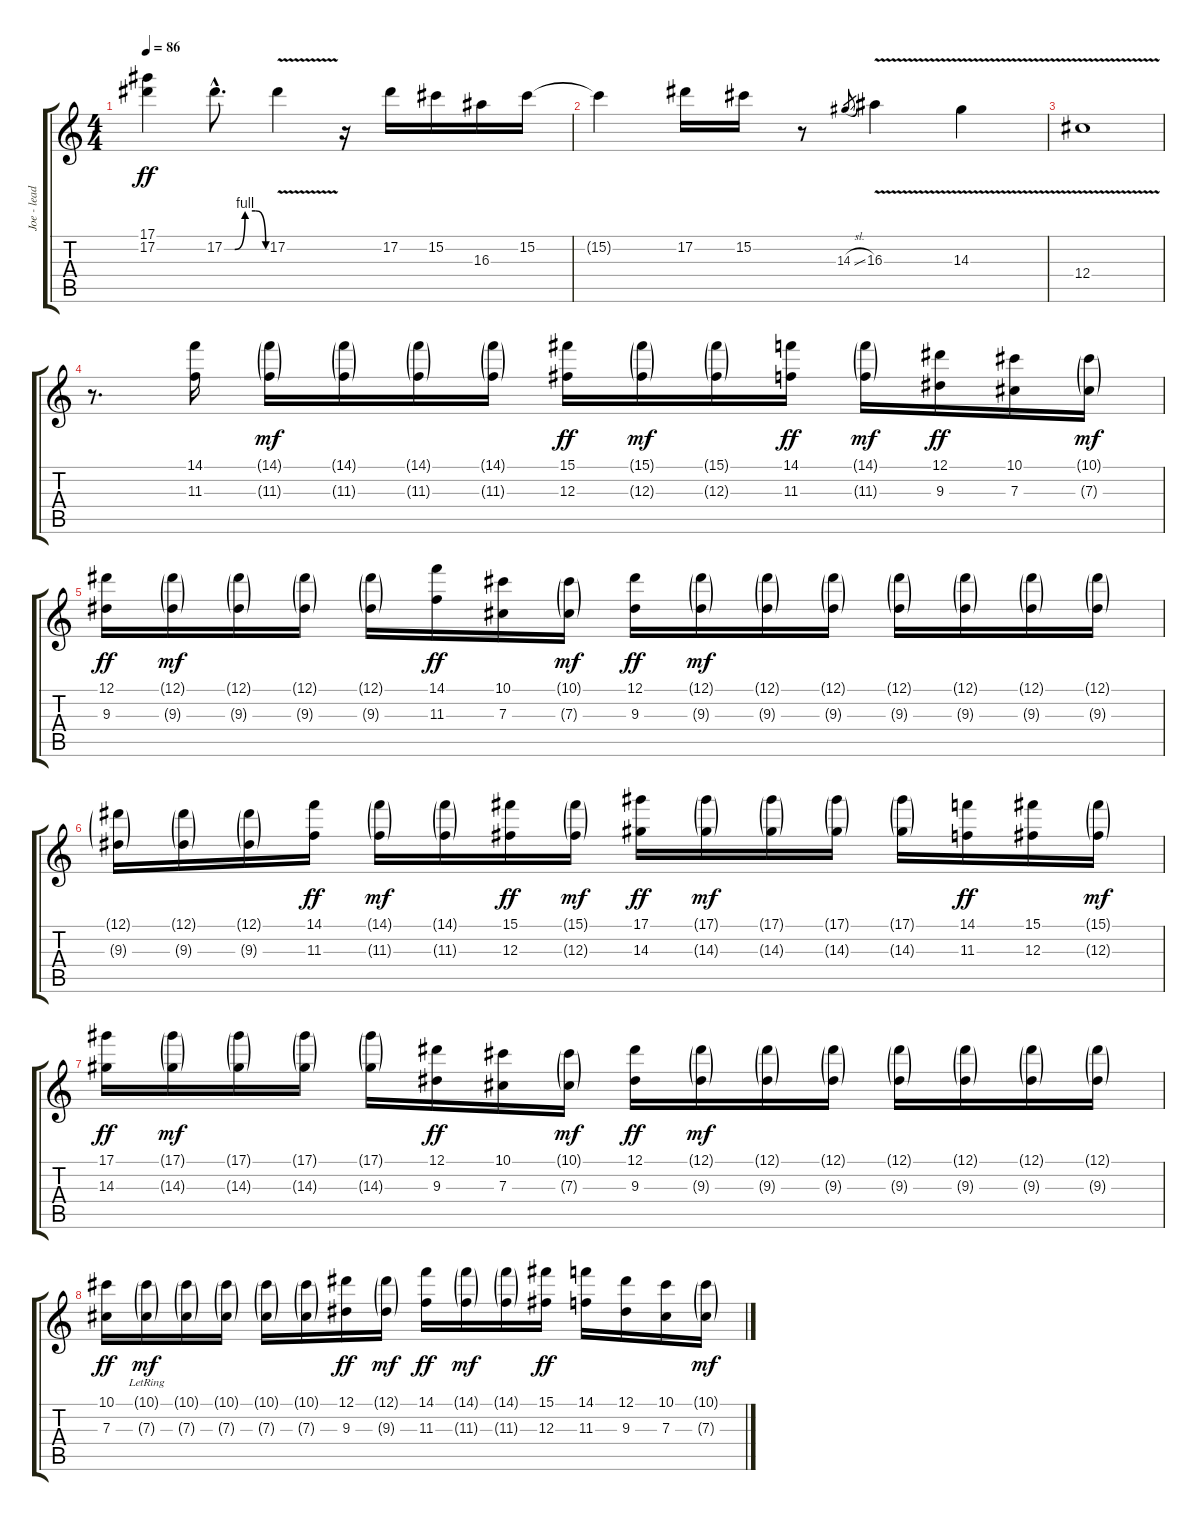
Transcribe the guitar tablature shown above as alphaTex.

\track ("Joe - lead guitar" "Joe - lead") {instrument distortionguitar}
\staff {score tabs}
\tuning (Eb4 Bb3 Gb3 Db3 Ab2 Db2) {hide}
\ts (4 4)
\tempo 86
\clef g2
\ks c
(17.1{t} 17.2{t}).4{dy ff} 17.2{be (custom 0 0 15 0 30 4 45 4 60 0) hac}.8{d} 17.2{v}.4 r.16 17.2.16 15.2.16 16.3.16 15.2.16 |
15.2{t}.4 17.2.16 15.2.16 r.8 14.3{sl}.8{gr} 16.3{v}.4 14.3{v}.4 |
12.4{v}.1 |
r.8{d} (14.1 11.3).16 (14.1{g} 11.3{g}).16{dy mf} (14.1{g} 11.3{g}).16 (14.1{g} 11.3{g}).16 (14.1{g} 11.3{g}).16 (15.1 12.3).16{dy ff} (15.1{g} 12.3{g}).16{dy mf} (15.1{g} 12.3{g}).16 (14.1 11.3).16{dy ff} (14.1{g} 11.3{g}).16{dy mf} (12.1 9.3).16{dy ff} (10.1 7.3).16 (10.1{g} 7.3{g}).16{dy mf} |
(12.1 9.3).16{dy ff} (12.1{g} 9.3{g}).16{dy mf} (12.1{g} 9.3{g}).16 (12.1{g} 9.3{g}).16 (12.1{g} 9.3{g}).16 (14.1 11.3).16{dy ff} (10.1 7.3).16 (10.1{g} 7.3{g}).16{dy mf} (12.1 9.3).16{dy ff} (12.1{g} 9.3{g}).16{dy mf} (12.1{g} 9.3{g}).16 (12.1{g} 9.3{g}).16 (12.1{g} 9.3{g}).16 (12.1{g} 9.3{g}).16 (12.1{g} 9.3{g}).16 (12.1{g} 9.3{g}).16 |
(12.1{g} 9.3{g}).16 (12.1{g} 9.3{g}).16 (12.1{g} 9.3{g}).16 (14.1 11.3).16{dy ff} (14.1{g} 11.3{g}).16{dy mf} (14.1{g} 11.3{g}).16 (15.1 12.3).16{dy ff} (15.1{g} 12.3{g}).16{dy mf} (17.1 14.3).16{dy ff} (17.1{g} 14.3{g}).16{dy mf} (17.1{g} 14.3{g}).16 (17.1{g} 14.3{g}).16 (17.1{g} 14.3{g}).16 (14.1 11.3).16{dy ff} (15.1 12.3).16 (15.1{g} 12.3{g}).16{dy mf} |
(17.1 14.3).16{dy ff} (17.1{g} 14.3{g}).16{dy mf} (17.1{g} 14.3{g}).16 (17.1{g} 14.3{g}).16 (17.1{g} 14.3{g}).16 (12.1 9.3).16{dy ff} (10.1 7.3).16 (10.1{g} 7.3{g}).16{dy mf} (12.1 9.3).16{dy ff} (12.1{g} 9.3{g}).16{dy mf} (12.1{g} 9.3{g}).16 (12.1{g} 9.3{g}).16 (12.1{g} 9.3{g}).16 (12.1{g} 9.3{g}).16 (12.1{g} 9.3{g}).16 (12.1{g} 9.3{g}).16 |
(10.1 7.3).16{dy ff} (10.1{g lr} 7.3{g}).16{dy mf} (10.1{g} 7.3{g}).16 (10.1{g} 7.3{g}).16 (10.1{g} 7.3{g}).16 (10.1{g} 7.3{g}).16 (12.1 9.3).16{dy ff} (12.1{g} 9.3{g}).16{dy mf} (14.1 11.3).16{dy ff} (14.1{g} 11.3{g}).16{dy mf} (14.1{g} 11.3{g}).16 (15.1 12.3).16{dy ff} (14.1 11.3).16 (12.1 9.3).16 (10.1 7.3).16 (10.1{g} 7.3{g}).16{dy mf}
